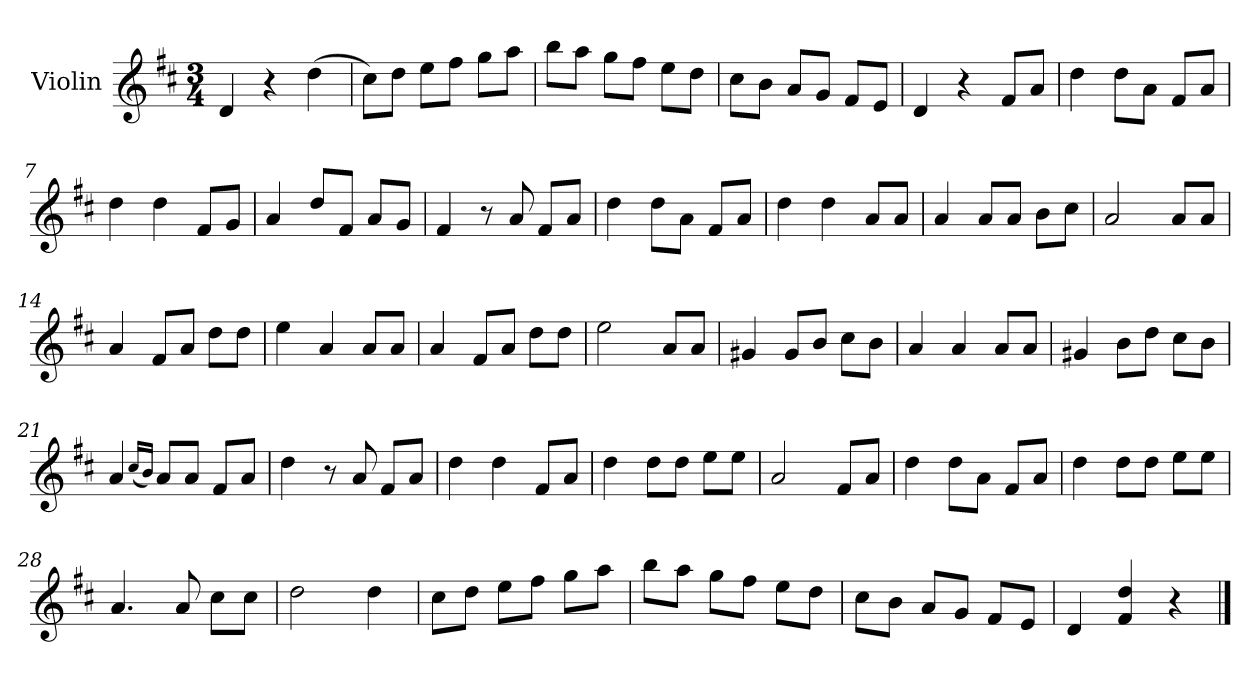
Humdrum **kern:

**kern
*part1
*staff1
*I"Violin
*I'Vln.
*clefG2
*k[f#c#]
*M3/4
=1
4d/
4r
(>4dd\
=2
8cc#\L)
8dd\J
8ee\L
8ff#\J
8gg\L
8aa\J
=3
8bb\L
8aa\J
8gg\L
8ff#\J
8ee\L
8dd\J
=4
8cc#\L
8b\J
8a/L
8g/J
8f#/L
8e/J
=5
4d/
4r
8f#/L
8a/J
=6
4dd\
8dd\L
8a\J
8f#/L
8a/J
!!LO:LB:g=z
=7
4dd\
4dd\
8f#/L
8g/J
=8
4a/
8dd/L
8f#/J
8a/L
8g/J
=9
4f#/
8r
8a/
8f#/L
8a/J
=10
4dd\
8dd\L
8a\J
8f#/L
8a/J
=11
4dd\
4dd\
8a/L
8a/J
=12
4a/
8a/L
8a/J
8b\L
8cc#\J
=13
2a/
8a/L
8a/J
!!LO:LB:g=z
=14
4a/
8f#/L
8a/J
8dd\L
8dd\J
=15
4ee\
4a/
8a/L
8a/J
=16
4a/
8f#/L
8a/J
8dd\L
8dd\J
=17
2ee\
8a/L
8a/J
=18
4g#X/
8g#/L
8b/J
8cc#\L
8b\J
=19
4a/
4a/
8a/L
8a/J
=20
4g#X/
8b\L
8dd\J
8cc#\L
8b\J
!!LO:LB:g=z
=21
4a/
(<16qqcc#/LL
16qqb/JJ)
8a/L
8a/J
8f#/L
8a/J
=22
4dd\
8r
8a/
8f#/L
8a/J
=23
4dd\
4dd\
8f#/L
8a/J
=24
4dd\
8dd\L
8dd\J
8ee\L
8ee\J
=25
2a/
8f#/L
8a/J
=26
4dd\
8dd\L
8a\J
8f#/L
8a/J
=27
4dd\
8dd\L
8dd\J
8ee\L
8ee\J
!!LO:LB:g=z
=28
4.a/
8a/
8cc#\L
8cc#\J
=29
2dd\
4dd\
=30
8cc#\L
8dd\J
8ee\L
8ff#\J
8gg\L
8aa\J
=31
8bb\L
8aa\J
8gg\L
8ff#\J
8ee\L
8dd\J
=32
8cc#\L
8b\J
8a/L
8g/J
8f#/L
8e/J
=33
4d/
4f#/ 4dd/
4r
==
*-
